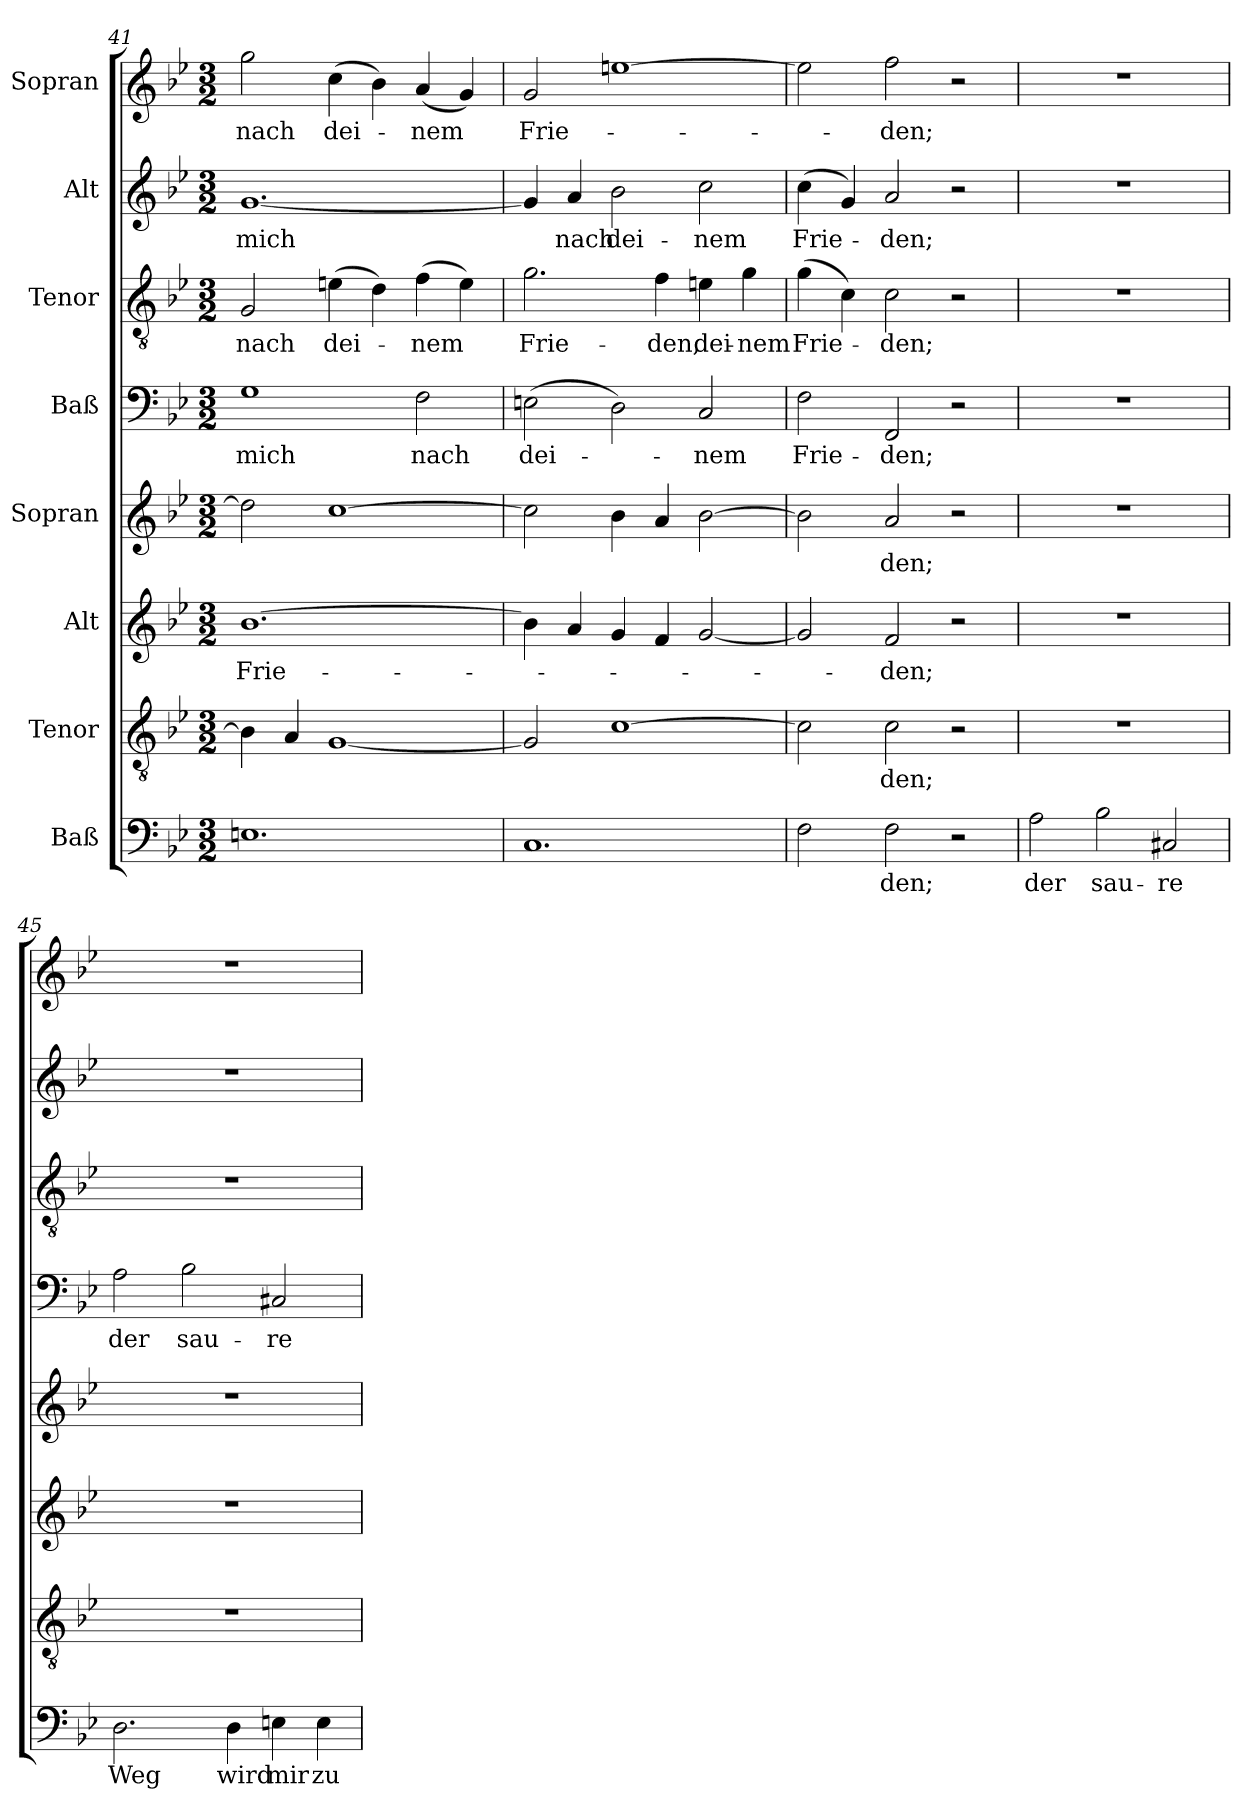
**kern	**text	**kern	**text	**kern	**text	**kern	**text	**kern	**text	**kern	**text	**kern	**text	**kern	**text
*part8	*part8	*part7	*part7	*part6	*part6	*part5	*part5	*part4	*part4	*part3	*part3	*part2	*part2	*part1	*part1
*staff8	*staff8	*staff7	*staff7	*staff6	*staff6	*staff5	*staff5	*staff4	*staff4	*staff3	*staff3	*staff2	*staff2	*staff1	*staff1
*I"Baß	*	*I"Tenor	*	*I"Alt	*	*I"Sopran	*	*I"Baß	*	*I"Tenor	*	*I"Alt	*	*I"Sopran	*
*clefF4	*	*clefGv2	*	*clefG2	*	*clefG2	*	*clefF4	*	*clefGv2	*	*clefG2	*	*clefG2	*
*k[b-e-]	*	*k[b-e-]	*	*k[b-e-]	*	*k[b-e-]	*	*k[b-e-]	*	*k[b-e-]	*	*k[b-e-]	*	*k[b-e-]	*
*g:	*	*g:	*	*g:	*	*g:	*	*g:	*	*g:	*	*g:	*	*g:	*
*M3/2	*	*M3/2	*	*M3/2	*	*M3/2	*	*M3/2	*	*M3/2	*	*M3/2	*	*M3/2	*
=41	=41	=41	=41	=41	=41	=41	=41	=41	=41	=41	=41	=41	=41	=41	=41
!	!	!	!	!	!LO:LY:b	!	!	!	!LO:LY:b	!	!LO:LY:b	!	!LO:LY:b	!	!LO:LY:b
1.En	.	4B-\]	.	[1.b-	Frie-	2dd\]	.	1G	mich	2G/	nach	[1.g	mich	2gg\	nach
.	.	4A/	.	.	.	.	.	.	.	.	.	.	.	.	.
!	!	!	!	!	!	!	!	!	!	!	!LO:LY:b	!	!	!	!LO:LY:b
.	.	[1G	.	.	.	[1cc	.	.	.	(>4en\	dei-	.	.	(>4cc\	dei-
.	.	.	.	.	.	.	.	.	.	4d\)	.	.	.	4b-\)	.
!	!	!	!	!	!	!	!	!	!LO:LY:b	!	!LO:LY:b	!	!	!	!LO:LY:b
.	.	.	.	.	.	.	.	2F\	nach	(>4f\	-nem	.	.	(<4a/	-nem
.	.	.	.	.	.	.	.	.	.	4e\)	.	.	.	4g/)	.
=42	=42	=42	=42	=42	=42	=42	=42	=42	=42	=42	=42	=42	=42	=42	=42
!	!	!	!	!	!	!	!	!	!LO:LY:b	!	!LO:LY:b	!	!	!	!LO:LY:b
1.C	.	2G/]	.	4b-\]	.	2cc\]	.	(>2En\	dei-	2.g\	Frie-	4g/]	.	2g/	Frie-
!	!	!	!	!	!	!	!	!	!	!	!	!	!LO:LY:b	!	!
.	.	.	.	4a/	.	.	.	.	.	.	.	4a/	nach	.	.
!	!	!	!	!	!	!	!	!	!	!	!	!	!LO:LY:b	!	!
.	.	[1c	.	4g/	.	4b-\	.	2D\)	.	.	.	2b-\	dei-	[1een	.
!	!	!	!	!	!	!	!	!	!	!	!LO:LY:b	!	!	!	!
.	.	.	.	4f/	.	4a/	.	.	.	4f\	-den,	.	.	.	.
!	!	!	!	!	!	!	!	!	!LO:LY:b	!	!LO:LY:b	!	!LO:LY:b	!	!
.	.	.	.	[2g/	.	[2b-\	.	2C/	-nem	4en\	dei-	2cc\	-nem	.	.
!	!	!	!	!	!	!	!	!	!	!	!LO:LY:b	!	!	!	!
.	.	.	.	.	.	.	.	.	.	4g\	-nem	.	.	.	.
=43	=43	=43	=43	=43	=43	=43	=43	=43	=43	=43	=43	=43	=43	=43	=43
!	!	!	!	!	!	!	!	!	!LO:LY:b	!	!LO:LY:b	!	!LO:LY:b	!	!
2F\	.	2c\]	.	2g/]	.	2b-\]	.	2F\	Frie-	(>4g\	Frie-	(>4cc\	Frie-	2ee\]	.
.	.	.	.	.	.	.	.	.	.	4c\)	.	4g/)	.	.	.
!	!LO:LY:b	!	!LO:LY:b	!	!LO:LY:b	!	!LO:LY:b	!	!LO:LY:b	!	!LO:LY:b	!	!LO:LY:b	!	!LO:LY:b
2F\	-den;	2c\	-den;	2f/	-den;	2a/	-den;	2FF/	-den;	2c\	-den;	2a/	-den;	2ff\	-den;
2r	.	2r	.	2r	.	2r	.	2r	.	2r	.	2r	.	2r	.
!!LO:PB:g=z
=44	=44	=44	=44	=44	=44	=44	=44	=44	=44	=44	=44	=44	=44	=44	=44
!	!LO:LY:b	!	!	!	!	!	!	!	!	!	!	!	!	!	!
2A\	der	1.r	.	1.r	.	1.r	.	1.r	.	1.r	.	1.r	.	1.r	.
!	!LO:LY:b	!	!	!	!	!	!	!	!	!	!	!	!	!	!
2B-\	sau-	.	.	.	.	.	.	.	.	.	.	.	.	.	.
!	!LO:LY:b	!	!	!	!	!	!	!	!	!	!	!	!	!	!
2C#X/	-re	.	.	.	.	.	.	.	.	.	.	.	.	.	.
=45	=45	=45	=45	=45	=45	=45	=45	=45	=45	=45	=45	=45	=45	=45	=45
!	!LO:LY:b	!	!	!	!	!	!	!	!LO:LY:b	!	!	!	!	!	!
2.D\	Weg	1.r	.	1.r	.	1.r	.	2A\	der	1.r	.	1.r	.	1.r	.
!	!	!	!	!	!	!	!	!	!LO:LY:b	!	!	!	!	!	!
.	.	.	.	.	.	.	.	2B-\	sau-	.	.	.	.	.	.
!	!LO:LY:b	!	!	!	!	!	!	!	!	!	!	!	!	!	!
4D\	wird	.	.	.	.	.	.	.	.	.	.	.	.	.	.
!	!LO:LY:b	!	!	!	!	!	!	!	!LO:LY:b	!	!	!	!	!	!
4En\	mir	.	.	.	.	.	.	2C#X/	-re	.	.	.	.	.	.
!	!LO:LY:b	!	!	!	!	!	!	!	!	!	!	!	!	!	!
4E\	zu	.	.	.	.	.	.	.	.	.	.	.	.	.	.
=	=	=	=	=	=	=	=	=	=	=	=	=	=	=	=
*-	*-	*-	*-	*-	*-	*-	*-	*-	*-	*-	*-	*-	*-	*-	*-
